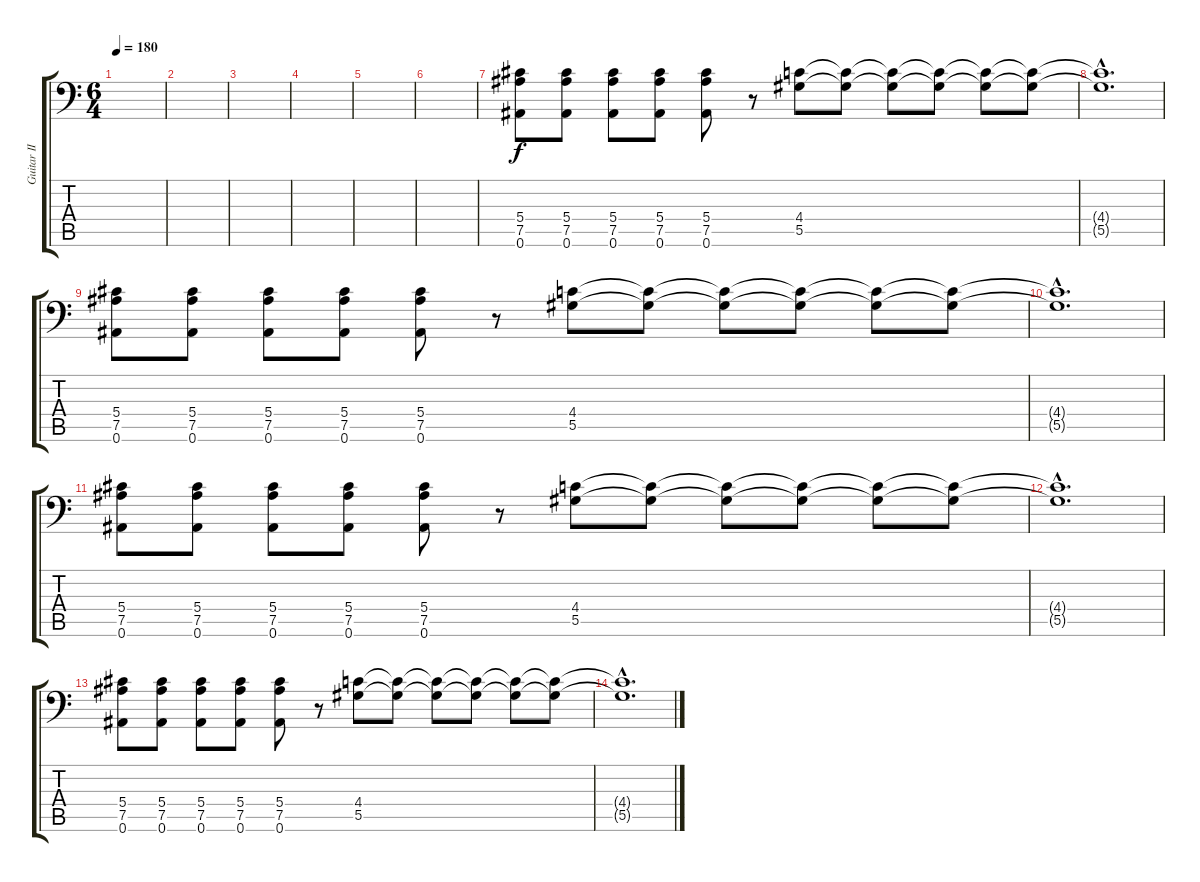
\track ("Guitar II" "Guitar II") {instrument distortionguitar}
\staff {score tabs}
\tuning (Bb3 F3 Db3 Ab2 Eb2 Bb1) {hide}
\ts (6 4)
\tempo 180
\clef f4
\ks c
|
|
|
|
|
|
(5.4 7.5 0.6).8 (5.4 7.5 0.6).8 (5.4 7.5 0.6).8 (5.4 7.5 0.6).8 (5.4 7.5 0.6).8 r.8 (4.4 5.5).8 (4.4{t} 5.5{t}).8 (4.4{t} 5.5{t}).8 (4.4{t} 5.5{t}).8 (4.4{t} 5.5{t}).8 (4.4{t} 5.5{t}).8 |
(4.4{hac t} 5.5{hac t}).1{d} |
(5.4 7.5 0.6).8 (5.4 7.5 0.6).8 (5.4 7.5 0.6).8 (5.4 7.5 0.6).8 (5.4 7.5 0.6).8 r.8 (4.4 5.5).8 (4.4{t} 5.5{t}).8 (4.4{t} 5.5{t}).8 (4.4{t} 5.5{t}).8 (4.4{t} 5.5{t}).8 (4.4{t} 5.5{t}).8 |
(4.4{hac t} 5.5{hac t}).1{d} |
(5.4 7.5 0.6).8 (5.4 7.5 0.6).8 (5.4 7.5 0.6).8 (5.4 7.5 0.6).8 (5.4 7.5 0.6).8 r.8 (4.4 5.5).8 (4.4{t} 5.5{t}).8 (4.4{t} 5.5{t}).8 (4.4{t} 5.5{t}).8 (4.4{t} 5.5{t}).8 (4.4{t} 5.5{t}).8 |
(4.4{hac t} 5.5{hac t}).1{d} |
(5.4 7.5 0.6).8 (5.4 7.5 0.6).8 (5.4 7.5 0.6).8 (5.4 7.5 0.6).8 (5.4 7.5 0.6).8 r.8 (4.4 5.5).8 (4.4{t} 5.5{t}).8 (4.4{t} 5.5{t}).8 (4.4{t} 5.5{t}).8 (4.4{t} 5.5{t}).8 (4.4{t} 5.5{t}).8 |
(4.4{hac t} 5.5{hac t}).1{d}
